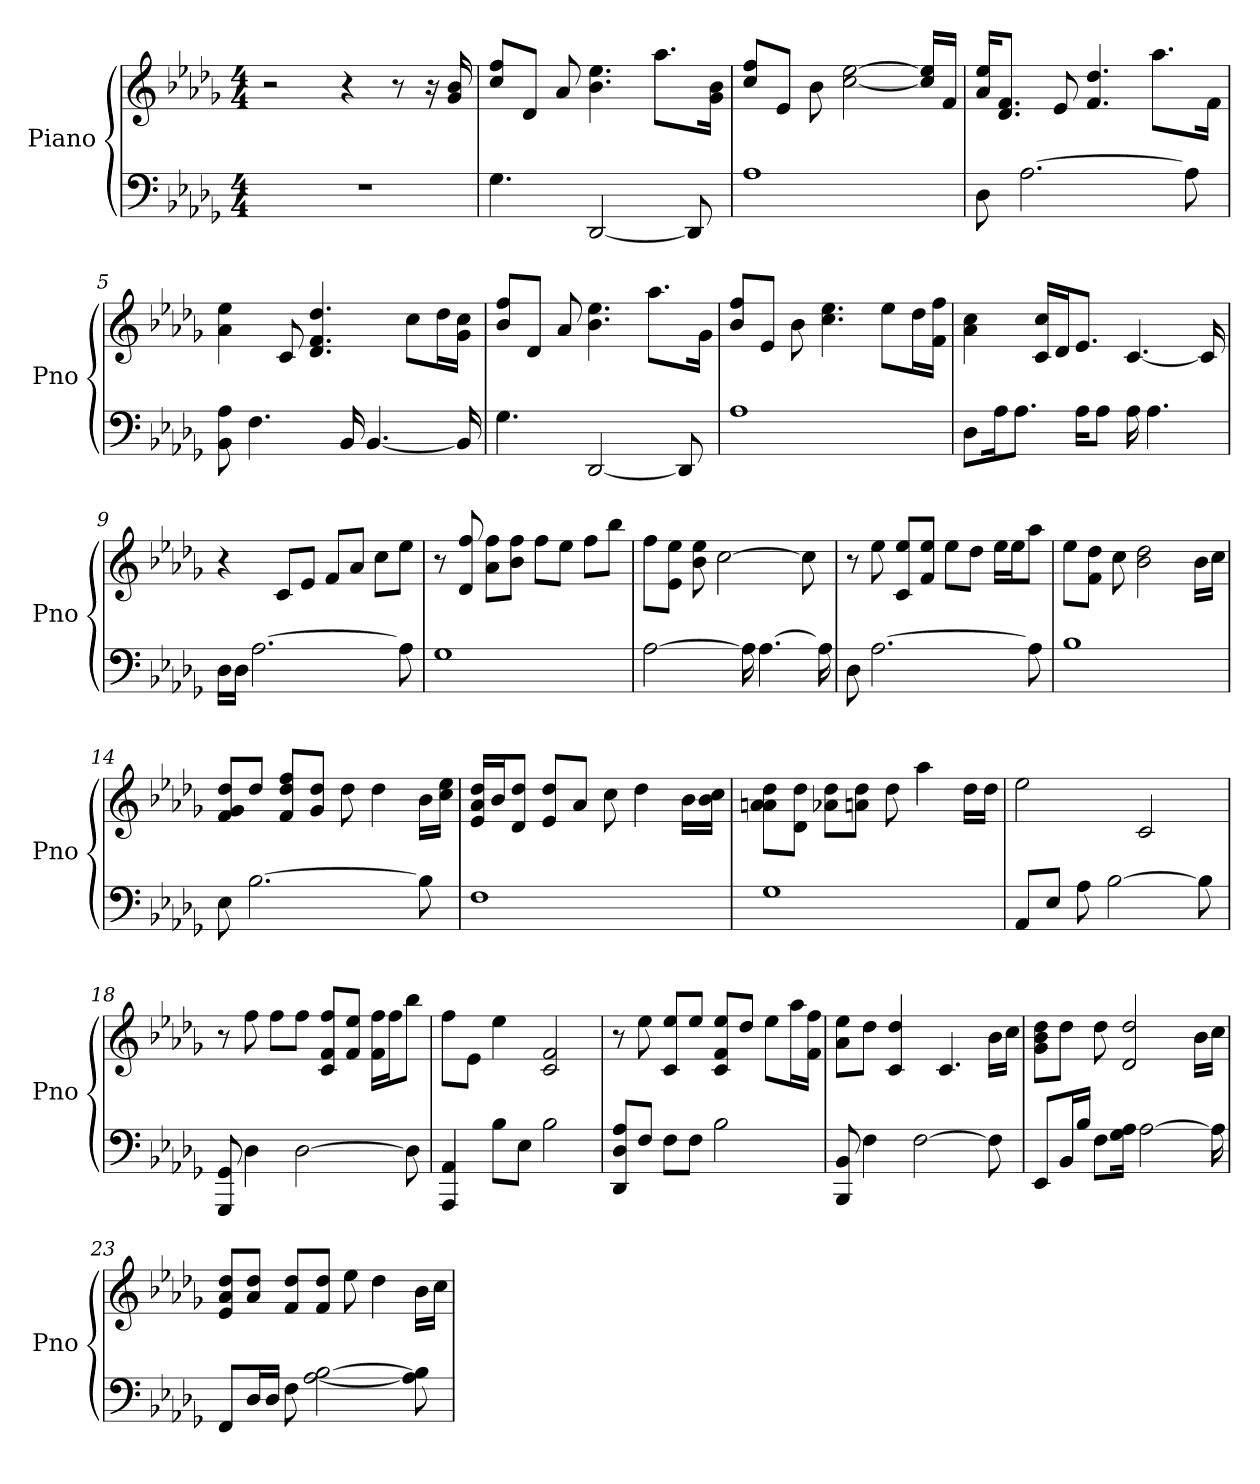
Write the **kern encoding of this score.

**kern	**kern
*part1	*part1
*staff2	*staff1
*I"Piano	*
*I'Pno	*
*clefF4	*clefG2
*k[b-e-a-d-g-]	*k[b-e-a-d-g-]
*D-:	*D-:
*M4/4	*M4/4
*MM90	*MM90
=1	=1
1r	2r
.	4r
.	8r
.	16r
.	16g-/ 16b-/
=2	=2
4.G-\	8cc/ 8ff/L
.	8d-/J
.	8a-/
[2DD-/	4.b-\ 4.ee-\
.	8.aa-\L
8DD-/]	.
.	16g-\ 16b-\Jk
=3	=3
1A-	8cc/ 8ff/L
.	8e-/J
.	8b-\
.	[2cc\ [2ee-\
.	16cc]/ 16ee-]/LL
.	16f/JJ
=4	=4
8D-\	16a-/ 16ee-/KL
.	8.d-/ 8.f/J
[2.A-\	.
.	8e-/
.	4.f/ 4.dd-/
.	8.aa-\L
8A-\]	.
.	16f\Jk
=5	=5
8BB-\ 8A-\	4a-\ 4ee-\
4.F\	.
.	8c/
.	4.d-/ 4.f/ 4.dd-/
16BB-/	.
[4.BB-/	.
.	8cc\L
.	16dd-\L
16BB-/]	16g-\ 16cc\JJ
!!LO:LB:g=z
=6	=6
4.G-\	8b-/ 8ff/L
.	8d-/J
.	8a-/
[2DD-/	4.b-\ 4.ee-\
.	8.aa-\L
8DD-/]	.
.	16g-\Jk
=7	=7
1A-	8b-/ 8ff/L
.	8e-/J
.	8b-\
.	4.cc\ 4.ee-\
.	8ee-\L
.	16dd-\L
.	16f\ 16ff\JJ
=8	=8
8D-\L	4a-\ 4cc\
16A-\K	.
8.A-\J	.
.	16c/ 16cc/LL
.	16d-/J
16A-\KL	8.e-/J
8A-\J	.
16A-\	[4.c/
4.A-\	.
.	16c/]
=9	=9
16D-\LL	4r
16D-\JJ	.
[2.A-\	.
.	8c/L
.	8e-/J
.	8f/L
.	8a-/J
.	8cc\L
8A-\]	8ee-\J
!!LO:LB:g=z
=10	=10
1G-	8r
.	8d-/ 8ff/
.	8a-\ 8ff\L
.	8b-\ 8ff\J
.	8ff\L
.	8ee-\J
.	8ff\L
.	8bb-\J
=11	=11
[2A-\	8ff\L
.	8e-\ 8ee-\J
.	8b-\ 8ee-\
.	[2cc\
16A-\]	.
[4.A-\	.
.	8cc\]
16A-\]	.
=12	=12
8D-\	8r
[2.A-\	8ee-\
.	8c/ 8ee-/L
.	8f/ 8ee-/J
.	8ee-\L
.	8dd-\J
.	16ee-\LL
.	16ee-\J
8A-\]	8aa-\J
=13	=13
1B-	8ee-\L
.	8f\ 8dd-\J
.	8cc\
.	2b-\ 2dd-\
.	16b-\LL
.	16cc\JJ
=14	=14
8E-\	8f/ 8g-/ 8dd-/L
[2.B-\	8dd-/J
.	8f/ 8dd-/ 8ff/L
.	8g-/ 8dd-/J
.	8dd-\
.	4dd-\
8B-\]	16b-\LL
.	16cc\ 16ee-\JJ
!!LO:LB:g=z
=15	=15
1F	16e-/ 16a-/ 16dd-/LL
.	16b-/J
.	8d-/ 8dd-/J
.	8e-/ 8dd-/L
.	8a-/J
.	8cc\
.	4dd-\
.	16b-\LL
.	16b-\ 16cc\JJ
=16	=16
1G-	8a-\ 8an\ 8dd-\L
.	8d-\ 8dd-\J
.	8a-X\ 8dd-\L
.	8an\ 8dd-\J
.	8dd-\
.	4aa-\
.	16dd-\LL
.	16dd-\JJ
=17	=17
8AA-/L	2ee-\
8E-/J	.
8A-\	.
[2B-\	.
.	2c/
8B-\]	.
=18	=18
8GGG-/ 8GG-/	8r
4D-\	8ff\
.	8ff\L
[2D-\	8ff\J
.	8c/ 8f/ 8ff/L
.	8f/ 8ee-/J
.	16f\ 16ff\LL
.	16ff\J
8D-\]	8bb-\J
!!LO:LB:g=z
=19	=19
4AAA-/ 4AA-/	8ff\L
.	8e-\J
8B-\L	4ee-\
8E-\J	.
2B-\	2c/ 2f/
=20	=20
8DD-/ 8D-/ 8A-/L	8r
8F/J	8ee-\
8F\L	8c/ 8ee-/L
8F\J	8ee-/J
2B-\	8c/ 8f/ 8ee-/L
.	8dd-/J
.	8ee-\L
.	16aa-\L
.	16f\ 16ff\JJ
=21	=21
8BBB-/ 8BB-/	8a-\ 8ee-\L
4F\	8dd-\J
.	4c/ 4dd-/
[2F\	.
.	4.c/
8F\]	16b-\LL
.	16cc\JJ
=22	=22
8EE-/L	8g-\ 8b-\ 8dd-\L
16BB-/L	8dd-\J
16B-/JJ	.
8F\L	8dd-\
16G-\ 16A-\Jk	2d-/ 2dd-/
[2A-\	.
.	16b-\LL
16A-\]	16cc\JJ
!!LO:PB:g=z
=23	=23
8FF/L	8e-/ 8a-/ 8dd-/L
16D-/L	8a-/ 8dd-/J
16D-/JJ	.
8F\	8f/ 8dd-/L
[2A-\ [2B-\	8f/ 8dd-/J
.	8ee-\
.	4dd-\
8A-\] 8B-\]	16b-\LL
.	16cc\JJ
=	=
*-	*-
